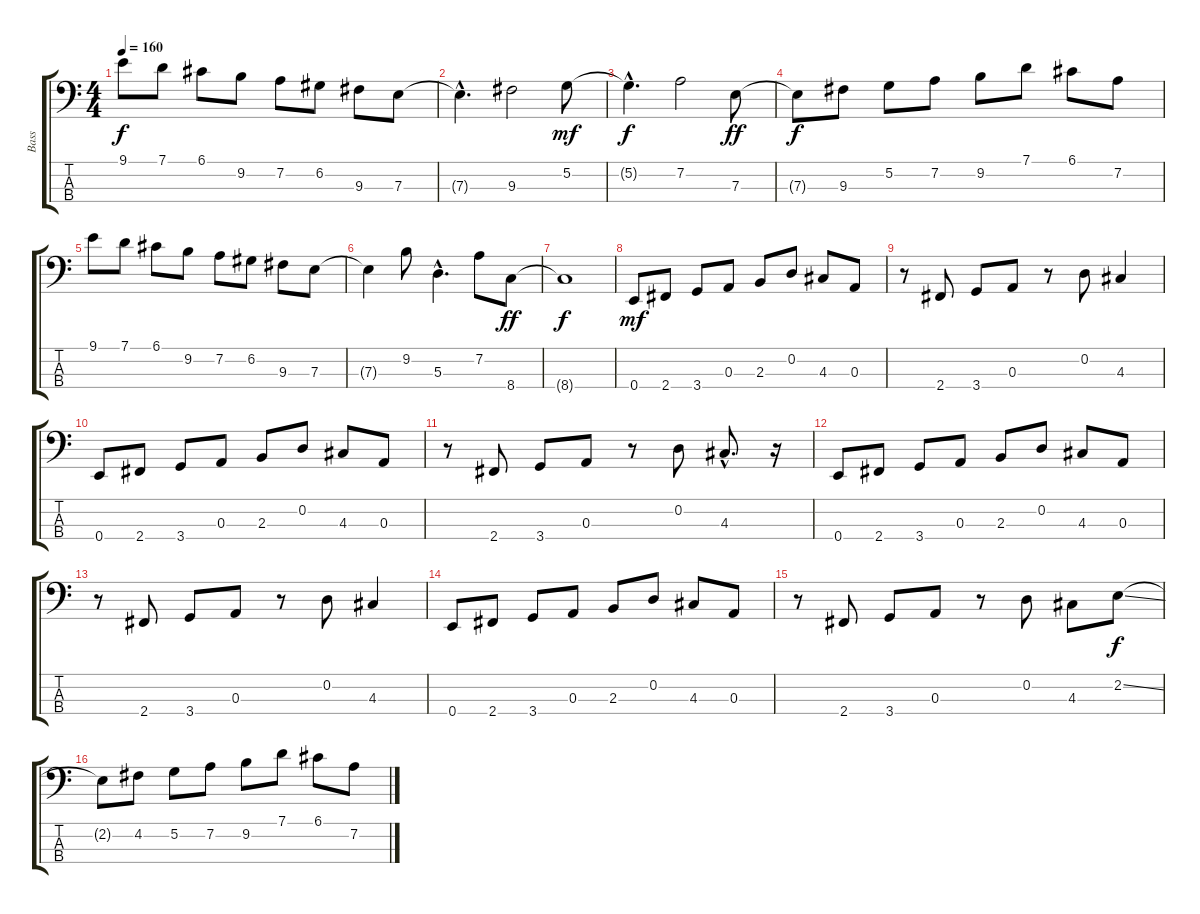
\track ("Bass" "Bass") {instrument electricbassfinger}
\staff {score tabs}
\tuning (G2 D2 A1 E1) {hide}
\ts (4 4)
\tempo 160
\clef f4
\ks c
9.1.8{dy f} 7.1.8 6.1.8 9.2.8 7.2.8 6.2.8 9.3.8 7.3.8 |
7.3{hac t}.4{d} 9.3.2 5.2.8{dy mf} |
5.2{hac t}.4{d dy f} 7.2.2 7.3.8{dy ff} |
7.3{t}.8{dy f} 9.3.8 5.2.8 7.2.8 9.2.8 7.1.8 6.1.8 7.2.8 |
9.1.8 7.1.8 6.1.8 9.2.8 7.2.8 6.2.8 9.3.8 7.3.8 |
7.3{t}.4 9.2.8 5.3{hac}.4{d} 7.2.8 8.4.8{dy ff} |
8.4{t}.1{dy f} |
0.4.8{dy mf} 2.4.8 3.4.8 0.3.8 2.3.8 0.2.8 4.3.8 0.3.8 |
r.8 2.4.8 3.4.8 0.3.8 r.8 0.2.8 4.3.4 |
0.4.8 2.4.8 3.4.8 0.3.8 2.3.8 0.2.8 4.3.8 0.3.8 |
r.8 2.4.8 3.4.8 0.3.8 r.8 0.2.8 4.3{hac}.8{d} r.16 |
0.4.8 2.4.8 3.4.8 0.3.8 2.3.8 0.2.8 4.3.8 0.3.8 |
r.8 2.4.8 3.4.8 0.3.8 r.8 0.2.8 4.3.4 |
0.4.8 2.4.8 3.4.8 0.3.8 2.3.8 0.2.8 4.3.8 0.3.8 |
r.8 2.4.8 3.4.8 0.3.8 r.8 0.2.8 4.3.8 2.2{ss}.8{dy f} |
2.2{t}.8 4.2.8 5.2.8 7.2.8 9.2.8 7.1.8 6.1.8 7.2.8
